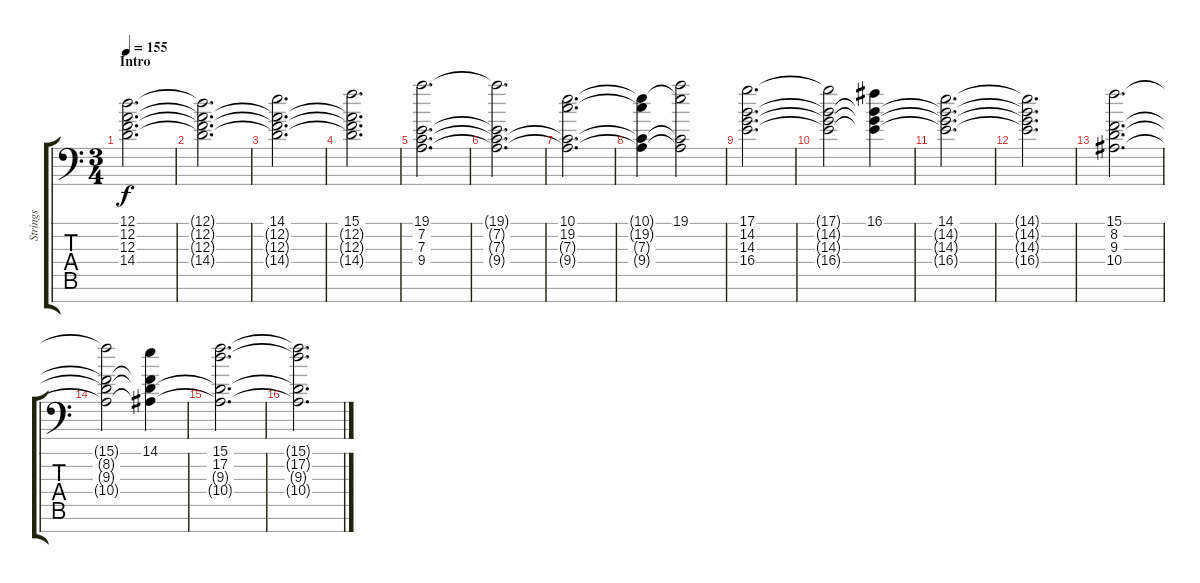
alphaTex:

\track ("Strings" "Strings") {instrument synthstrings1}
\staff {score tabs}
\tuning (D4 A3 F3 C3 G2 D2 A1) {hide}
\ts (3 4)
\section ("" "Intro")
\tempo 155
\clef f4
\ks c
(12.1 12.2 12.3 14.4).2{d dy f instrument synthstrings1} |
(12.1{t} 12.2{t} 12.3{t} 14.4{t}).2{d} |
(14.1 12.2{t} 12.3{t} 14.4{t}).2{d} |
(15.1 12.2{t} 12.3{t} 14.4{t}).2{d} |
(19.1 7.2 7.3 9.4).2{d} |
(19.1{t} 7.2{t} 7.3{t} 9.4{t}).2{d} |
(10.1 19.2 7.3{t} 9.4{t}).2{d} |
(10.1{t} 19.2{t} 7.3{t} 9.4{t}).4 (19.1 19.2{t} 7.3{t} 9.4{t}).2 |
(17.1 14.2 14.3 16.4).2{d} |
(17.1{t} 14.2{t} 14.3{t} 16.4{t}).2 (16.1 14.2{t} 14.3{t} 16.4{t}).4 |
(14.1 14.2{t} 14.3{t} 16.4{t}).2{d} |
(14.1{t} 14.2{t} 14.3{t} 16.4{t}).2{d} |
(15.1 8.2 9.3 10.4).2{d} |
(15.1{t} 8.2{t} 9.3{t} 10.4{t}).2 (14.1 8.2{t} 9.3{t} 10.4{t}).4 |
(15.1 17.2 9.3{t} 10.4{t}).2{d} |
(15.1{t} 17.2{t} 9.3{t} 10.4{t}).2{d}
